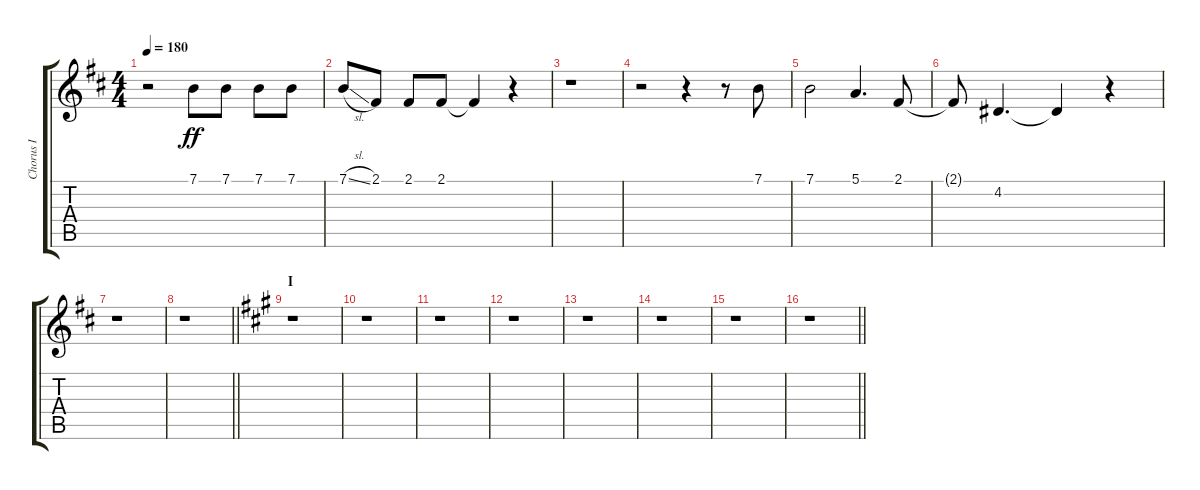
\track ("Chorus I" "Chorus I") {instrument voiceoohs}
\staff {score tabs}
\tuning (E4 B3 G3 D3 A2 E2) {hide}
\ts (4 4)
\tempo 180
\clef g2
\ks d
r.2{dy ff} 7.1.8 7.1.8 7.1.8 7.1.8 |
7.1{sl}.8 2.1.8 2.1.8 2.1.8 2.1{t}.4 r.4 |
r.1 |
r.2 r.4 r.8 7.1.8 |
7.1.2 5.1.4{d} 2.1.8 |
2.1{t}.8 4.2.4{d} 4.2{t}.4 r.4 |
r.1 |
\barLineRight lightlight
r.1 |
\section ("" "I")
\ks a
r.1 |
r.1 |
r.1 |
r.1 |
r.1 |
r.1 |
r.1 |
\barLineRight lightlight
r.1
